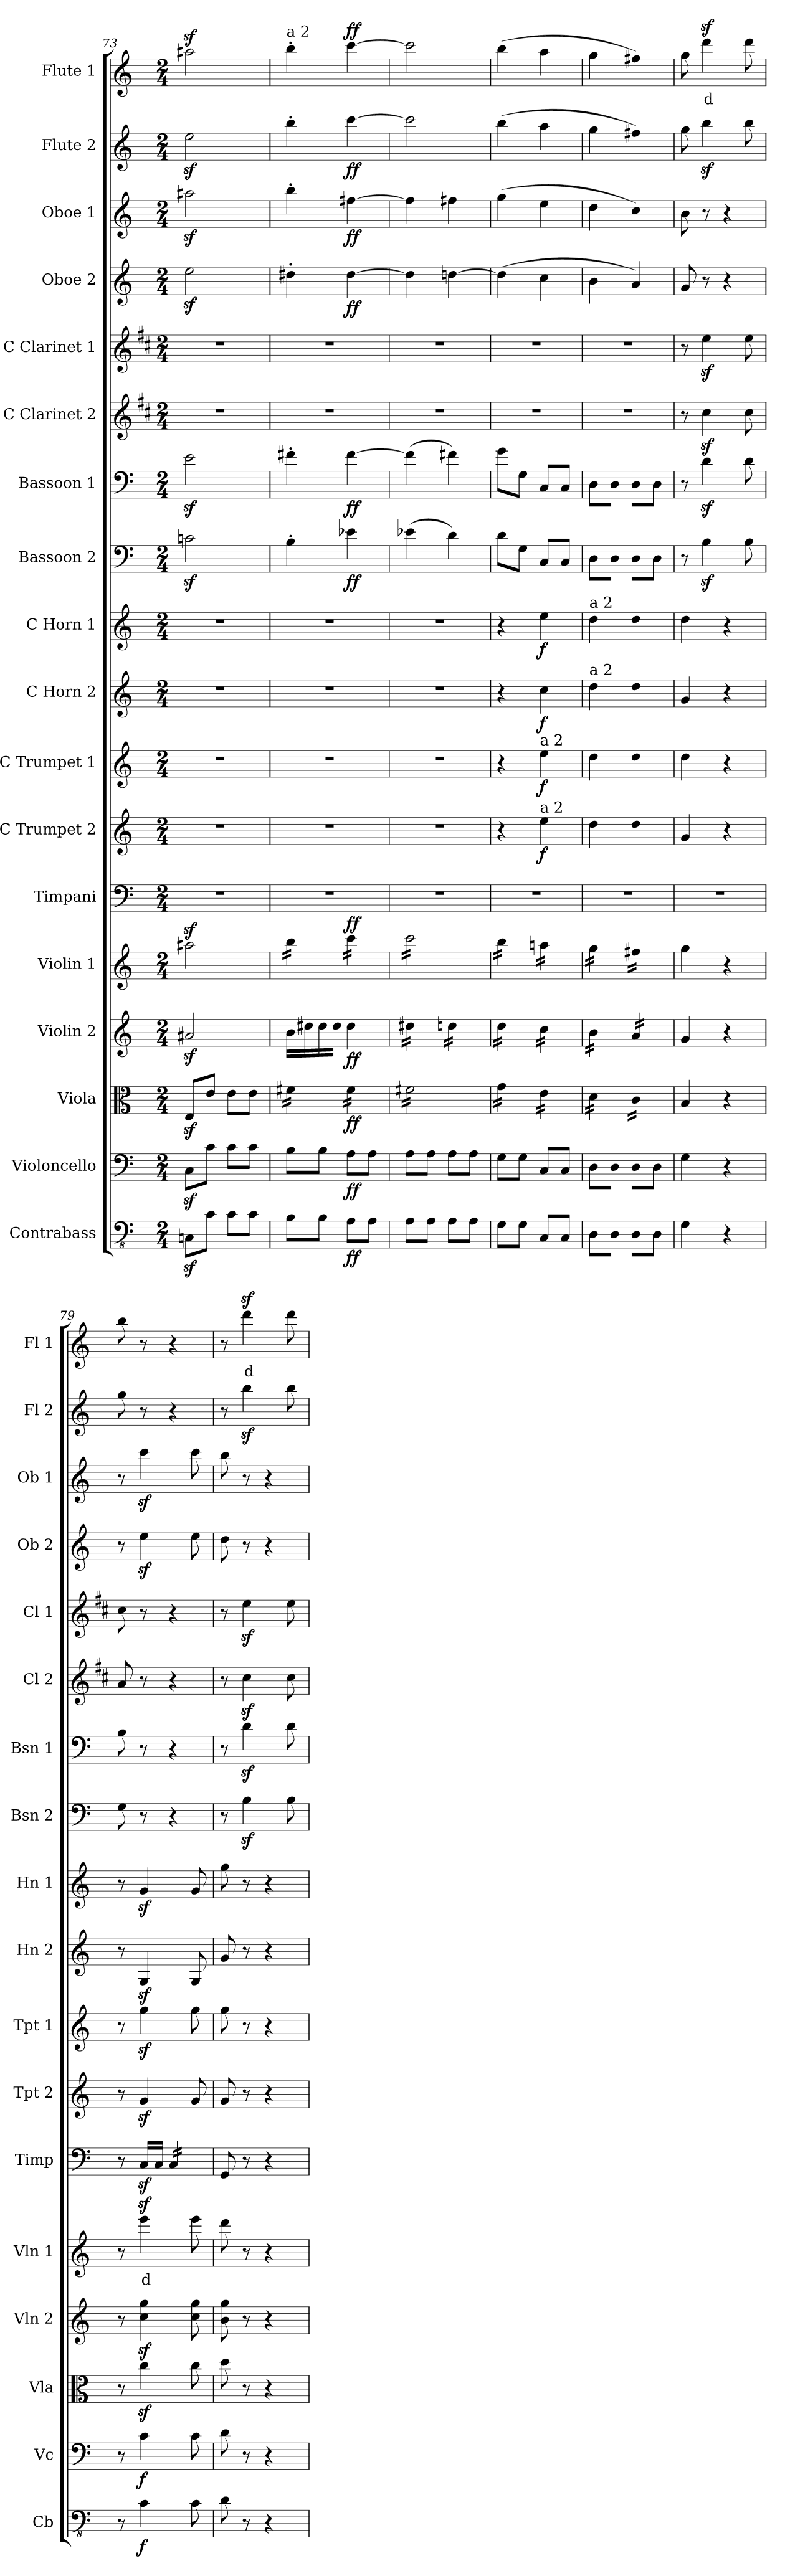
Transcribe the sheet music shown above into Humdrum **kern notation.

**kern	**dynam	**kern	**dynam	**kern	**dynam	**kern	**dynam	**kern	**text	**dynam	**kern	**kern	**dynam	**kern	**dynam	**kern	**dynam	**kern	**dynam	**kern	**dynam	**kern	**dynam	**kern	**kern	**kern	**dynam	**kern	**dynam	**kern	**dynam	**kern	**text	**dynam
*part18	*part18	*part17	*part17	*part16	*part16	*part15	*part15	*part14	*part14	*part14	*part13	*part12	*part12	*part11	*part11	*part10	*part10	*part9	*part9	*part8	*part8	*part7	*part7	*part6	*part5	*part4	*part4	*part3	*part3	*part2	*part2	*part1	*part1	*part1
*staff18	*staff18	*staff17	*staff17	*staff16	*staff16	*staff15	*staff15	*staff14	*staff14	*staff14	*staff13	*staff12	*staff12	*staff11	*staff11	*staff10	*staff10	*staff9	*staff9	*staff8	*staff8	*staff7	*staff7	*staff6	*staff5	*staff4	*staff4	*staff3	*staff3	*staff2	*staff2	*staff1	*staff1	*staff1
*I"Contrabass	*	*I"Violoncello	*	*I"Viola	*	*I"Violin 2	*	*I"Violin 1	*	*	*I"Timpani	*I"C Trumpet 2	*	*I"C Trumpet 1	*	*I"C Horn 2	*	*I"C Horn 1	*	*I"Bassoon 2	*	*I"Bassoon 1	*	*I"C Clarinet 2	*I"C Clarinet 1	*I"Oboe 2	*	*I"Oboe 1	*	*I"Flute 2	*	*I"Flute 1	*	*
*I'Cb	*	*I'Vc	*	*I'Vla	*	*I'Vln 2	*	*I'Vln 1	*	*	*I'Timp	*I'Tpt 2	*	*I'Tpt 1	*	*I'Hn 2	*	*I'Hn 1	*	*I'Bsn 2	*	*I'Bsn 1	*	*I'Cl 2	*I'Cl 1	*I'Ob 2	*	*I'Ob 1	*	*I'Fl 2	*	*I'Fl 1	*	*
*clefFv4	*	*clefF4	*	*clefC3	*	*clefG2	*	*clefG2	*	*	*clefF4	*clefG2	*	*clefG2	*	*clefG2	*	*clefG2	*	*clefF4	*	*clefF4	*	*clefG2	*clefG2	*clefG2	*	*clefG2	*	*clefG2	*	*clefG2	*	*
*	*	*	*	*	*	*	*	*	*	*	*	*	*	*	*	*ITrd7c12	*	*ITrd7c12	*	*	*	*	*	*ITrd1c2	*ITrd1c2	*	*	*	*	*	*	*	*	*
*k[]	*	*k[]	*	*k[]	*	*k[]	*	*k[]	*	*	*k[]	*k[]	*	*k[]	*	*k[]	*	*k[]	*	*k[]	*	*k[]	*	*k[]	*k[]	*k[]	*	*k[]	*	*k[]	*	*k[]	*	*
*M2/4	*	*M2/4	*	*M2/4	*	*M2/4	*	*M2/4	*	*	*M2/4	*M2/4	*	*M2/4	*	*M2/4	*	*M2/4	*	*M2/4	*	*M2/4	*	*M2/4	*M2/4	*M2/4	*	*M2/4	*	*M2/4	*	*M2/4	*	*
=73	=73	=73	=73	=73	=73	=73	=73	=73	=73	=73	=73	=73	=73	=73	=73	=73	=73	=73	=73	=73	=73	=73	=73	=73	=73	=73	=73	=73	=73	=73	=73	=73	=73	=73
8CCnz<\L	.	8Cz<\L	.	8Ez</L	.	2a#Xz</	.	2aa#Xz<\	.	.	2r	2r	.	2r	.	2r	.	2r	.	2cnz<\	.	2ez<\	.	2r	2r	2eez<\	.	2aa#Xz<\	.	2eez<\	.	2aa#Xz<\	.	.
8C\J	.	8c\J	.	8e/J	.	.	.	.	.	.	.	.	.	.	.	.	.	.	.	.	.	.	.	.	.	.	.	.	.	.	.	.	.	.
8C\L	.	8c\L	.	8e\L	.	.	.	.	.	.	.	.	.	.	.	.	.	.	.	.	.	.	.	.	.	.	.	.	.	.	.	.	.	.
8C\J	.	8c\J	.	8e\J	.	.	.	.	.	.	.	.	.	.	.	.	.	.	.	.	.	.	.	.	.	.	.	.	.	.	.	.	.	.
=74	=74	=74	=74	=74	=74	=74	=74	=74	=74	=74	=74	=74	=74	=74	=74	=74	=74	=74	=74	=74	=74	=74	=74	=74	=74	=74	=74	=74	=74	=74	=74	=74	=74	=74
!	!	!	!	!	!	!	!	!	!	!	!	!	!	!	!	!	!	!	!	!	!	!	!	!	!	!	!	!	!	!	!	!LO:TX:a:t=a 2	!	!
*	*	*	*	*tremolo	*	*	*	*	*	*	*	*	*	*	*	*	*	*	*	*	*	*	*	*	*	*	*	*	*	*	*	*	*	*
*	*	*	*	*	*	*	*	*tremolo	*	*	*	*	*	*	*	*	*	*	*	*	*	*	*	*	*	*	*	*	*	*	*	*	*	*
8BB\L	.	8B\L	.	16f#X\LL	.	16b\LL	.	16bb\LL	.	.	2r	2r	.	2r	.	2r	.	2r	.	4B'\	.	4f#X'\	.	2r	2r	4dd#X'\	.	4bb'\	.	4bb'\	.	4bb'\	.	.
.	.	.	.	16f#X\	.	16dd#X\	.	16bb\	.	.	.	.	.	.	.	.	.	.	.	.	.	.	.	.	.	.	.	.	.	.	.	.	.	.
8BB\J	.	8B\J	.	16f#X\	.	16dd#\	.	16bb\	.	.	.	.	.	.	.	.	.	.	.	.	.	.	.	.	.	.	.	.	.	.	.	.	.	.
.	.	.	.	16f#X\JJ	.	16dd#\JJ	.	16bb\JJ	.	.	.	.	.	.	.	.	.	.	.	.	.	.	.	.	.	.	.	.	.	.	.	.	.	.
!	!LO:DY:b	!	!LO:DY:b	!	!LO:DY:b	!	!LO:DY:b	!	!	!LO:DY:b	!	!	!	!	!	!	!	!	!	!	!LO:DY:b	!	!LO:DY:b	!	!	!	!LO:DY:b	!	!LO:DY:b	!	!LO:DY:b	!	!	!LO:DY:b
8AA\L	ff	8A\L	ff	16f#\LL	ff	4dd#\	ff	16ccc\LL	.	ff	.	.	.	.	.	.	.	.	.	4e-X\	ff	[4f#\	ff	.	.	[4dd#\	ff	[4ff#X\	ff	[4ccc\	ff	[4ccc\	.	ff
.	.	.	.	16f#\	.	.	.	16ccc\	.	.	.	.	.	.	.	.	.	.	.	.	.	.	.	.	.	.	.	.	.	.	.	.	.	.
8AA\J	.	8A\J	.	16f#\	.	.	.	16ccc\	.	.	.	.	.	.	.	.	.	.	.	.	.	.	.	.	.	.	.	.	.	.	.	.	.	.
.	.	.	.	16f#\JJ	.	.	.	16ccc\JJ	.	.	.	.	.	.	.	.	.	.	.	.	.	.	.	.	.	.	.	.	.	.	.	.	.	.
=75	=75	=75	=75	=75	=75	=75	=75	=75	=75	=75	=75	=75	=75	=75	=75	=75	=75	=75	=75	=75	=75	=75	=75	=75	=75	=75	=75	=75	=75	=75	=75	=75	=75	=75
*	*	*	*	*	*	*tremolo	*	*	*	*	*	*	*	*	*	*	*	*	*	*	*	*	*	*	*	*	*	*	*	*	*	*	*	*
8AA\L	.	8A\L	.	16f#X\LL	.	16dd#X\LL	.	16ccc\LL	.	.	2r	2r	.	2r	.	2r	.	2r	.	(4e-X\	.	(4f#\]	.	2r	2r	4dd#\]	.	4ff#\]	.	2ccc\]	.	2ccc\]	.	.
.	.	.	.	16f#X\	.	16dd#X\	.	16ccc\	.	.	.	.	.	.	.	.	.	.	.	.	.	.	.	.	.	.	.	.	.	.	.	.	.	.
8AA\J	.	8A\J	.	16f#X\	.	16dd#X\	.	16ccc\	.	.	.	.	.	.	.	.	.	.	.	.	.	.	.	.	.	.	.	.	.	.	.	.	.	.
.	.	.	.	16f#X\	.	16dd#X\JJ	.	16ccc\	.	.	.	.	.	.	.	.	.	.	.	.	.	.	.	.	.	.	.	.	.	.	.	.	.	.
8AA\L	.	8A\L	.	16f#X\	.	16ddn\LL	.	16ccc\	.	.	.	.	.	.	.	.	.	.	.	4d\)	.	4f#X\)	.	.	.	[4ddn\	.	4ff#X\	.	.	.	.	.	.
.	.	.	.	16f#X\	.	16ddn\	.	16ccc\	.	.	.	.	.	.	.	.	.	.	.	.	.	.	.	.	.	.	.	.	.	.	.	.	.	.
8AA\J	.	8A\J	.	16f#X\	.	16ddn\	.	16ccc\	.	.	.	.	.	.	.	.	.	.	.	.	.	.	.	.	.	.	.	.	.	.	.	.	.	.
.	.	.	.	16f#X\JJ	.	16ddn\JJ	.	16ccc\JJ	.	.	.	.	.	.	.	.	.	.	.	.	.	.	.	.	.	.	.	.	.	.	.	.	.	.
=76	=76	=76	=76	=76	=76	=76	=76	=76	=76	=76	=76	=76	=76	=76	=76	=76	=76	=76	=76	=76	=76	=76	=76	=76	=76	=76	=76	=76	=76	=76	=76	=76	=76	=76
8GG\L	.	8G\L	.	16g\LL	.	16dd\LL	.	16bb\LL	.	.	2r	4r	.	4r	.	4r	.	4r	.	8d\L	.	8g\L	.	2r	2r	(4dd\]	.	(4gg\	.	(4bb\	.	(4bb\	.	.
.	.	.	.	16g\	.	16dd\	.	16bb\	.	.	.	.	.	.	.	.	.	.	.	.	.	.	.	.	.	.	.	.	.	.	.	.	.	.
8GG\J	.	8G\J	.	16g\	.	16dd\	.	16bb\	.	.	.	.	.	.	.	.	.	.	.	8G\J	.	8G\J	.	.	.	.	.	.	.	.	.	.	.	.
.	.	.	.	16g\JJ	.	16dd\JJ	.	16bb\JJ	.	.	.	.	.	.	.	.	.	.	.	.	.	.	.	.	.	.	.	.	.	.	.	.	.	.
!	!	!	!	!	!	!	!	!	!	!	!	!	!	!LO:TX:a:t=a 2	!	!	!	!	!	!	!	!	!	!	!	!	!	!	!	!	!	!	!	!
!	!	!	!	!	!	!	!	!	!	!	!	!LO:TX:a:t=a 2	!	!	!	!	!	!	!	!	!	!	!	!	!	!	!	!	!	!	!	!	!	!
!	!	!	!	!	!	!	!	!	!	!	!	!	!LO:DY:b	!	!LO:DY:b	!	!LO:DY:b	!	!LO:DY:b	!	!	!	!	!	!	!	!	!	!	!	!	!	!	!
8CC/L	.	8C/L	.	16e\LL	.	16cc\LL	.	16aan\LL	.	.	.	4ee\	f	4ee\	f	4c\	f	4e\	f	8C/L	.	8C/L	.	.	.	4cc\	.	4ee\	.	4aa\	.	4aa\	.	.
.	.	.	.	16e\	.	16cc\	.	16aan\	.	.	.	.	.	.	.	.	.	.	.	.	.	.	.	.	.	.	.	.	.	.	.	.	.	.
8CC/J	.	8C/J	.	16e\	.	16cc\	.	16aan\	.	.	.	.	.	.	.	.	.	.	.	8C/J	.	8C/J	.	.	.	.	.	.	.	.	.	.	.	.
.	.	.	.	16e\JJ	.	16cc\JJ	.	16aan\JJ	.	.	.	.	.	.	.	.	.	.	.	.	.	.	.	.	.	.	.	.	.	.	.	.	.	.
=77	=77	=77	=77	=77	=77	=77	=77	=77	=77	=77	=77	=77	=77	=77	=77	=77	=77	=77	=77	=77	=77	=77	=77	=77	=77	=77	=77	=77	=77	=77	=77	=77	=77	=77
!	!	!	!	!	!	!	!	!	!	!	!	!	!	!	!	!	!	!LO:TX:a:t=a 2	!	!	!	!	!	!	!	!	!	!	!	!	!	!	!	!
!	!	!	!	!	!	!	!	!	!	!	!	!	!	!	!	!LO:TX:a:t=a 2	!	!	!	!	!	!	!	!	!	!	!	!	!	!	!	!	!	!
8DD\L	.	8D\L	.	16d\LL	.	16b\LL	.	16gg\LL	.	.	2r	4dd\	.	4dd\	.	4d\	.	4d\	.	8D\L	.	8D\L	.	2r	2r	4b\	.	4dd\	.	4gg\	.	4gg\	.	.
.	.	.	.	16d\	.	16b\	.	16gg\	.	.	.	.	.	.	.	.	.	.	.	.	.	.	.	.	.	.	.	.	.	.	.	.	.	.
8DD\J	.	8D\J	.	16d\	.	16b\	.	16gg\	.	.	.	.	.	.	.	.	.	.	.	8D\J	.	8D\J	.	.	.	.	.	.	.	.	.	.	.	.
.	.	.	.	16d\JJ	.	16b\JJ	.	16gg\JJ	.	.	.	.	.	.	.	.	.	.	.	.	.	.	.	.	.	.	.	.	.	.	.	.	.	.
8DD\L	.	8D\L	.	16c\LL	.	16a/LL	.	16ff#X\LL	.	.	.	4dd\	.	4dd\	.	4d\	.	4d\	.	8D\L	.	8D\L	.	.	.	4a/)	.	4cc\)	.	4ff#X\)	.	4ff#X\)	.	.
.	.	.	.	16c\	.	16a/	.	16ff#X\	.	.	.	.	.	.	.	.	.	.	.	.	.	.	.	.	.	.	.	.	.	.	.	.	.	.
8DD\J	.	8D\J	.	16c\	.	16a/	.	16ff#X\	.	.	.	.	.	.	.	.	.	.	.	8D\J	.	8D\J	.	.	.	.	.	.	.	.	.	.	.	.
.	.	.	.	16c\JJ	.	16a/JJ	.	16ff#X\JJ	.	.	.	.	.	.	.	.	.	.	.	.	.	.	.	.	.	.	.	.	.	.	.	.	.	.
*	*	*	*	*	*	*	*	*Xtremolo	*	*	*	*	*	*	*	*	*	*	*	*	*	*	*	*	*	*	*	*	*	*	*	*	*	*
*	*	*	*	*	*	*Xtremolo	*	*	*	*	*	*	*	*	*	*	*	*	*	*	*	*	*	*	*	*	*	*	*	*	*	*	*	*
*	*	*	*	*Xtremolo	*	*	*	*	*	*	*	*	*	*	*	*	*	*	*	*	*	*	*	*	*	*	*	*	*	*	*	*	*	*
!!LO:PB:g=z
=78	=78	=78	=78	=78	=78	=78	=78	=78	=78	=78	=78	=78	=78	=78	=78	=78	=78	=78	=78	=78	=78	=78	=78	=78	=78	=78	=78	=78	=78	=78	=78	=78	=78	=78
4GG\	.	4G\	.	4B/	.	4g/	.	4gg\	.	.	2r	4g/	.	4dd\	.	4G/	.	4d\	.	8r	.	8r	.	8r	8r	8g/	.	8b\	.	8gg\	.	8gg\	.	.
!	!	!	!	!	!	!	!	!	!	!	!	!	!	!	!	!	!	!	!	!	!	!	!	!	!	!	!	!	!	!	!	!	!LO:LY:b:color=#FF0000	!
.	.	.	.	.	.	.	.	.	.	.	.	.	.	.	.	.	.	.	.	4Bz<\	.	4dz<\	.	4bz<\	4ddz<\	8r	.	8r	.	4bbz<\	.	4dddz<\	d	.
4r	.	4r	.	4r	.	4r	.	4r	.	.	.	4r	.	4r	.	4r	.	4r	.	.	.	.	.	.	.	4r	.	4r	.	.	.	.	.	.
.	.	.	.	.	.	.	.	.	.	.	.	.	.	.	.	.	.	.	.	8B\	.	8d\	.	8b\	8dd\	.	.	.	.	8bb\	.	8ddd\	.	.
=79	=79	=79	=79	=79	=79	=79	=79	=79	=79	=79	=79	=79	=79	=79	=79	=79	=79	=79	=79	=79	=79	=79	=79	=79	=79	=79	=79	=79	=79	=79	=79	=79	=79	=79
8r	.	8r	.	8r	.	8r	.	8r	.	.	8r	8r	.	8r	.	8r	.	8r	.	8G\	.	8B\	.	8g/	8b\	8r	.	8r	.	8gg\	.	8bb\	.	.
!	!LO:DY:b	!	!LO:DY:b	!	!	!	!	!	!LO:LY:b:color=#FF0000	!	!	!	!	!	!	!	!	!	!	!	!	!	!	!	!	!	!	!	!	!	!	!	!	!
4C\	f	4c\	f	4ccz<\	.	4cc\z< 4gg\z<	.	4eeez<\	d	.	16Cz</LL	4gz</	.	4ggz<\	.	4GGz</	.	4Gz</	.	8r	.	8r	.	8r	8r	4eez<\	.	4cccz<\	.	8r	.	8r	.	.
.	.	.	.	.	.	.	.	.	.	.	16C/JJ	.	.	.	.	.	.	.	.	.	.	.	.	.	.	.	.	.	.	.	.	.	.	.
*	*	*	*	*	*	*	*	*	*	*	*tremolo	*	*	*	*	*	*	*	*	*	*	*	*	*	*	*	*	*	*	*	*	*	*	*
.	.	.	.	.	.	.	.	.	.	.	16C/LL	.	.	.	.	.	.	.	.	4r	.	4r	.	4r	4r	.	.	.	.	4r	.	4r	.	.
.	.	.	.	.	.	.	.	.	.	.	16C/	.	.	.	.	.	.	.	.	.	.	.	.	.	.	.	.	.	.	.	.	.	.	.
8C\	.	8c\	.	8cc\	.	8cc\ 8gg\	.	8eee\	.	.	16C/	8g/	.	8gg\	.	8GG/	.	8G/	.	.	.	.	.	.	.	8ee\	.	8ccc\	.	.	.	.	.	.
.	.	.	.	.	.	.	.	.	.	.	16C/JJ	.	.	.	.	.	.	.	.	.	.	.	.	.	.	.	.	.	.	.	.	.	.	.
*	*	*	*	*	*	*	*	*	*	*	*Xtremolo	*	*	*	*	*	*	*	*	*	*	*	*	*	*	*	*	*	*	*	*	*	*	*
=80	=80	=80	=80	=80	=80	=80	=80	=80	=80	=80	=80	=80	=80	=80	=80	=80	=80	=80	=80	=80	=80	=80	=80	=80	=80	=80	=80	=80	=80	=80	=80	=80	=80	=80
8D\	.	8d\	.	8dd\	.	8b\ 8gg\	.	8ddd\	.	.	8GG/	8g/	.	8gg\	.	8G/	.	8g\	.	8r	.	8r	.	8r	8r	8dd\	.	8bb\	.	8r	.	8r	.	.
!	!	!	!	!	!	!	!	!	!	!	!	!	!	!	!	!	!	!	!	!	!	!	!	!	!	!	!	!	!	!	!	!	!LO:LY:b:color=#FF0000	!
8r	.	8r	.	8r	.	8r	.	8r	.	.	8r	8r	.	8r	.	8r	.	8r	.	4Bz<\	.	4dz<\	.	4bz<\	4ddz<\	8r	.	8r	.	4bbz<\	.	4dddz<\	d	.
4r	.	4r	.	4r	.	4r	.	4r	.	.	4r	4r	.	4r	.	4r	.	4r	.	.	.	.	.	.	.	4r	.	4r	.	.	.	.	.	.
.	.	.	.	.	.	.	.	.	.	.	.	.	.	.	.	.	.	.	.	8B\	.	8d\	.	8b\	8dd\	.	.	.	.	8bb\	.	8ddd\	.	.
=	=	=	=	=	=	=	=	=	=	=	=	=	=	=	=	=	=	=	=	=	=	=	=	=	=	=	=	=	=	=	=	=	=	=
*-	*-	*-	*-	*-	*-	*-	*-	*-	*-	*-	*-	*-	*-	*-	*-	*-	*-	*-	*-	*-	*-	*-	*-	*-	*-	*-	*-	*-	*-	*-	*-	*-	*-	*-
